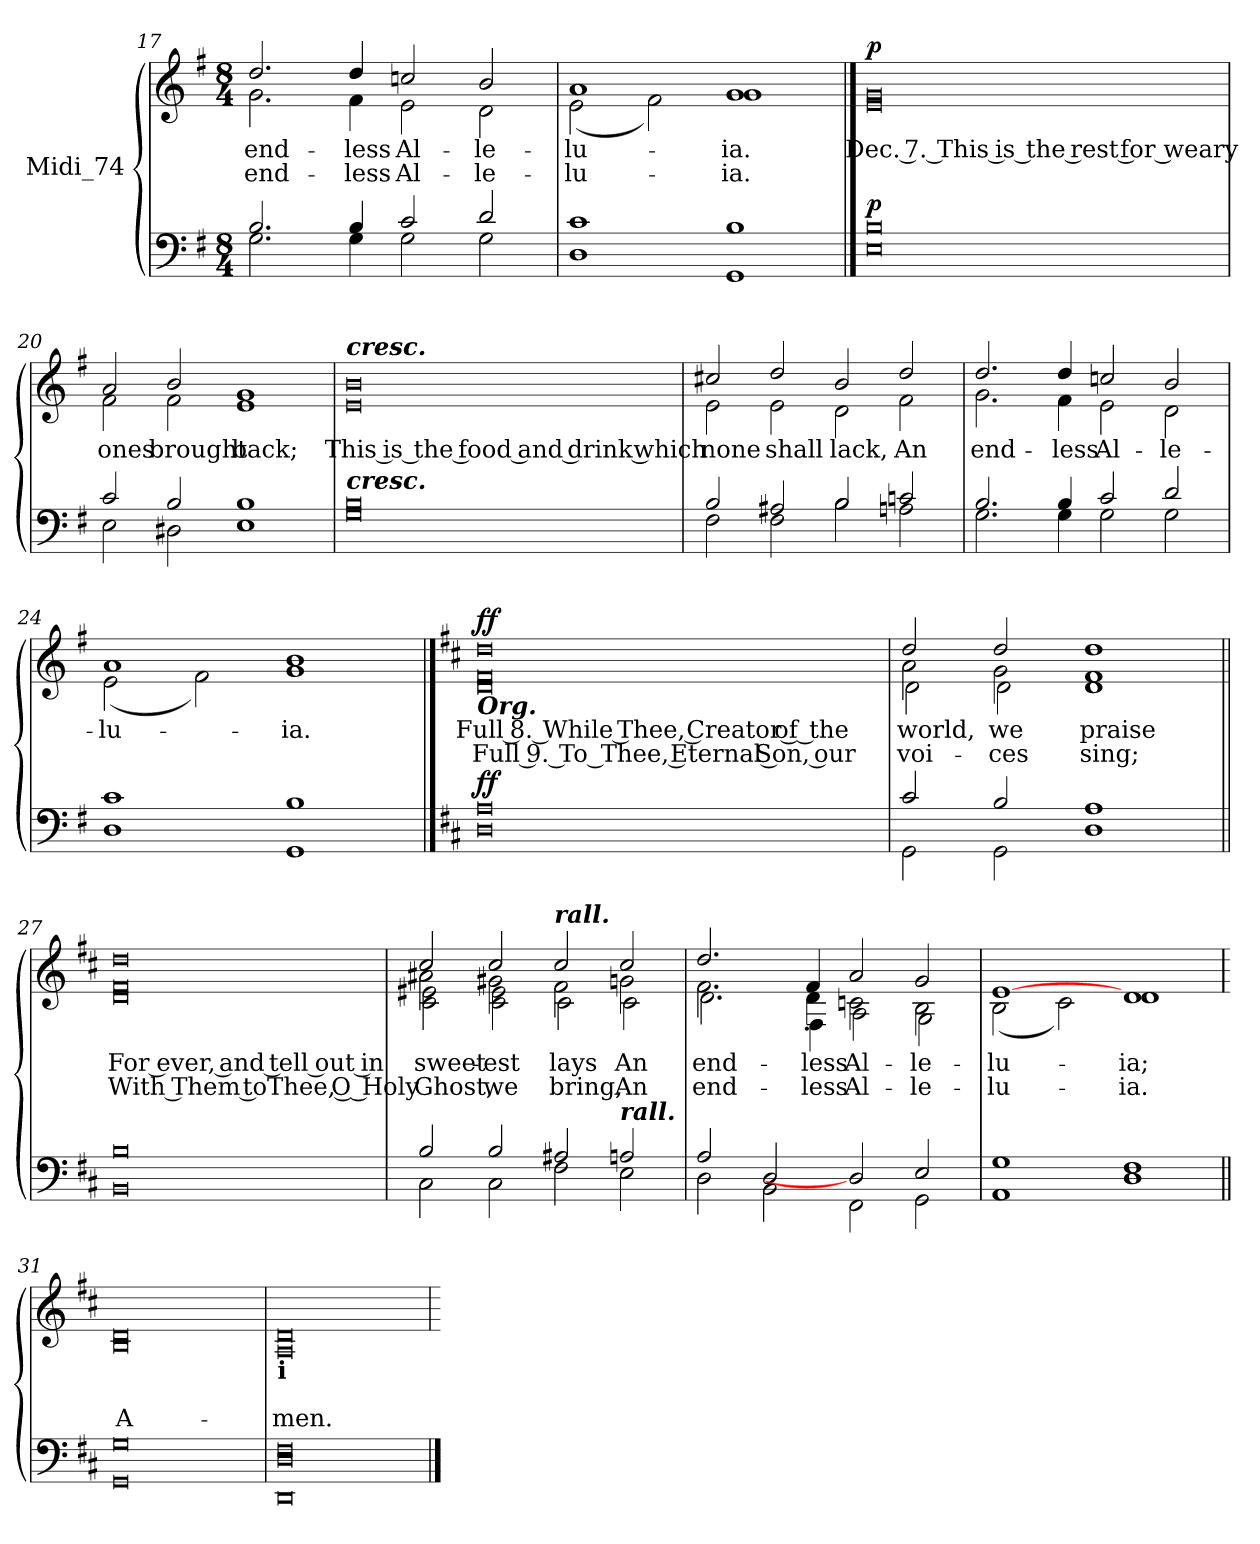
**kern	**dynam	**kern	**text	**text	**dynam
*part2	*part2	*part1	*part1	*part1	*part1
*staff2	*staff2	*staff1	*staff1	*staff1	*staff1
*I"Midi_74	*	*I"Midi_74	*	*	*
*clefF4	*	*clefG2	*	*	*
*k[f#]	*	*k[f#]	*	*	*
*G:	*	*G:	*	*	*
*M8/4	*	*M8/4	*	*	*
=17	=17	=17	=17	=17	=17
*^	*	*	*	*	*
!	!	!	!	!LO:LY:b	!LO:LY:b	!
*	*	*	*^	*	*	*
2.B/	2.G\	.	2.dd/	2.g\	end-	-end-	.
!	!	!	!	!	!LO:LY:b	!LO:LY:b	!
4B/	4G\	.	4dd/	4f#\	-less	less	.
!	!	!	!	!	!LO:LY:b	!LO:LY:b	!
2c/	2G\	.	2ccn/	2e\	Al-	-Al-	.
!	!	!	!	!	!LO:LY:b	!LO:LY:b	!
2d/	2G\	.	2b/	2d\	-le-	-le-	.
=18	=18	=18	=18	=18	=18	=18	=18
!	!	!	!	!	!LO:LY:b	!LO:LY:b	!
1c/	1D\	.	1a/	(<2e\	-lu-	-lu-	.
.	.	.	.	2f#\)	.	.	.
!	!	!	!	!	!LO:LY:b	!LO:LY:b	!
1B/	1GG\	.	1g/	1g\	-ia.	ia.	.
!!LO:LB:g=z	!!
==19	==19	==19	==19	==19	==19	==19	==19
!	!	!LO:DY:a	!	!	!LO:LY:b	!	!LO:DY:b
0B/	0E\	p	0g/	0e\	Dec. 7. This is the rest for weary	.	p
=20	=20	=20	=20	=20	=20	=20	=20
!	!	!	!	!	!LO:LY:b	!	!
2c/	2E\	.	2a/	2f#\	ones	.	.
!	!	!	!	!	!LO:LY:b	!	!
2B/	2D#X\	.	2b/	2f#\	brought	.	.
!	!	!	!	!	!LO:LY:b	!	!
1B/	1E\	.	1g/	1e\	back;	.	.
!!LO:LB:g=z	!!
=21	=21	=21	=21	=21	=21	=21	=21
!	!	!	!LO:TX:a:Bi:t=cresc.	!	!	!	!
!LO:TX:a:Bi:t=cresc.	!	!	!	!	!	!	!
!	!	!	!	!	!LO:LY:b	!	!
0B/	0G\	.	0b/	0e\	This is the food and drink which	.	.
=22	=22	=22	=22	=22	=22	=22	=22
!	!	!	!	!	!LO:LY:b	!	!
2B/	2F#\	.	2cc#X/	2e\	none	.	.
!	!	!	!	!	!LO:LY:b	!	!
2A#X/	2F#\	.	2dd/	2e\	shall	.	.
!	!	!	!	!	!LO:LY:b	!	!
2B/	2B\	.	2b/	2d\	lack,	.	.
!	!	!	!	!	!LO:LY:b	!	!LO:DY:a
!	!	!	!	!	!	!	!LO:DY:n=1:b
2cn/	2An\	.	2dd/	2f#\	An	.	mf mf
=23	=23	=23	=23	=23	=23	=23	=23
!	!	!	!	!	!LO:LY:b	!	!
2.B/	2.G\	.	2.dd/	2.g\	end-	.	.
!	!	!	!	!	!LO:LY:b	!	!
4B/	4G\	.	4dd/	4f#\	-less	.	.
!	!	!	!	!	!LO:LY:b	!	!
2c/	2G\	.	2ccn/	2e\	Al-	.	.
!	!	!	!	!	!LO:LY:b	!	!
2d/	2G\	.	2b/	2d\	-le-	.	.
=24	=24	=24	=24	=24	=24	=24	=24
!	!	!	!	!	!LO:LY:b	!	!
1c/	1D\	.	1a/	(<2e\	-lu-	.	.
.	.	.	.	2f#\)	.	.	.
!	!	!	!	!	!LO:LY:b	!	!
1B/	1GG\	.	1b/	1g\	-ia.	.	.
*	*	*	*v	*v	*	*	*
!!LO:LB:g=z
==25	==25	==25	==25	==25	==25	==25
*k[f#c#]	*	*	*k[f#c#]	*	*	*
*D:	*	*	*D:	*	*	*
*	*	*	*^	*	*	*
!	!	!	!LO:TX:b:Bi:t=Org.	!	!	!	!
!	!	!LO:DY:a	!	!	!LO:LY:b	!LO:LY:b	!LO:DY:a
*	*	*	*	*^	*	*	*
0A/	0D\	ff	0dd/	0f#\	0d\	Full 8. While Thee, Creator of the	Full 9. To Thee, Eternal Son, our	ff
=26	=26	=26	=26	=26	=26	=26	=26	=26
!	!	!	!	!	!	!LO:LY:b	!LO:LY:b	!
2c#/	2GG\	.	2dd/	2a\	2d\	world,	voi-	.
!	!	!	!	!	!	!LO:LY:b	!LO:LY:b	!
2B/	2GG\	.	2dd/	2g\	2d\	-we	ces	.
!	!	!	!	!	!	!LO:LY:b	!LO:LY:b	!
1A/	1D\	.	1dd/	1f#\	1d\	praise	sing;	.
=27||	=27||	=27||	=27||	=27||	=27||	=27||	=27||	=27||
!	!	!	!	!	!	!LO:LY:b	!LO:LY:b	!
0B/	0BB\	.	0dd/	0f#\	0d\	For ever, and tell out in	With Them toThee, O Holy	.
!!LO:LB:g=z	!!	!!
=28	=28	=28	=28	=28	=28	=28	=28	=28
!	!	!	!	!	!	!LO:LY:b	!LO:LY:b	!
2B/	2C#\	.	2cc#/	2a#X\	2c#\ 2e#X\	sweet-	-Ghost,	.
!	!	!	!	!	!	!LO:LY:b	!LO:LY:b	!
2B/	2C#\	.	2cc#/	2g#X\	2c#\ 2e#\	est	we	.
!	!	!	!LO:TX:a:Bi:t=rall.	!	!	!	!	!
!	!	!	!	!	!	!LO:LY:b	!LO:LY:b	!
2A#X/	2F#\	.	2cc#/	2f#\	2c#\	lays	bring,	.
!LO:TX:a:Bi:t=rall.	!	!	!	!	!	!	!	!
!	!	!	!	!	!	!LO:LY:b	!LO:LY:b	!
2An/	2E\	.	2cc#/	2gn\	2c#\	An	An	.
=29	=29	=29	=29	=29	=29	=29	=29	=29
!	!	!	!	!	!	!LO:LY:b	!LO:LY:b	!
2A/	2D\	.	2.dd/	2.f#\	2.d\	end-	-end-	.
2D/	2BB\	.	.	.	.	.	.	.
!	!	!	!	!	!	!LO:LY:b	!LO:LY:b	!
.	.	.	4f#/	4d'\	4F#\	-less	less	.
!	!	!	!	!	!	!LO:LY:b	!LO:LY:b	!
2D#/]	2FF#\	.	2a/	2cn\	2A\	Al-	-Al-	.
!	!	!	!	!	!	!LO:LY:b	!LO:LY:b	!
2E/	2GG\	.	2g/	2B\	2G\	-le-	-le-	.
=30	=30	=30	=30	=30	=30	=30	=30	=30
!	!	!	!	!	!	!LO:LY:b	!LO:LY:b	!
*	*	*	*	*v	*v	*	*	*
1G/	1AA\	.	[1e/	(<2B\	-lu-	-lu-	.
.	.	.	.	2c#\)	.	.	.
!	!	!	!	!	!LO:LY:b	!LO:LY:b	!
1F#/	1D\	.	1d/	1d\	-ia;	ia.	.
=31||	=31||	=31	=31	=31	=31	=31	=31
!	!	!	!	!	!	!LO:LY:b	!
0G/	0GG\	.	0d/	0B\	.	A-	.
=32	=32	=32	=32	=32	=32	=32	=32
!	!	!	!LO:TX:b:B:t=i	!	!	!	!
!	!	!	!	!	!	!LO:LY:b	!
0F#/	0DD\ 0D\	.	0d/	0A\	.	-men.	.
*v	*v	*	*	*	*	*	*
*	*	*v	*v	*	*	*
==	=	=	=	=	=
*-	*-	*-	*-	*-	*-
